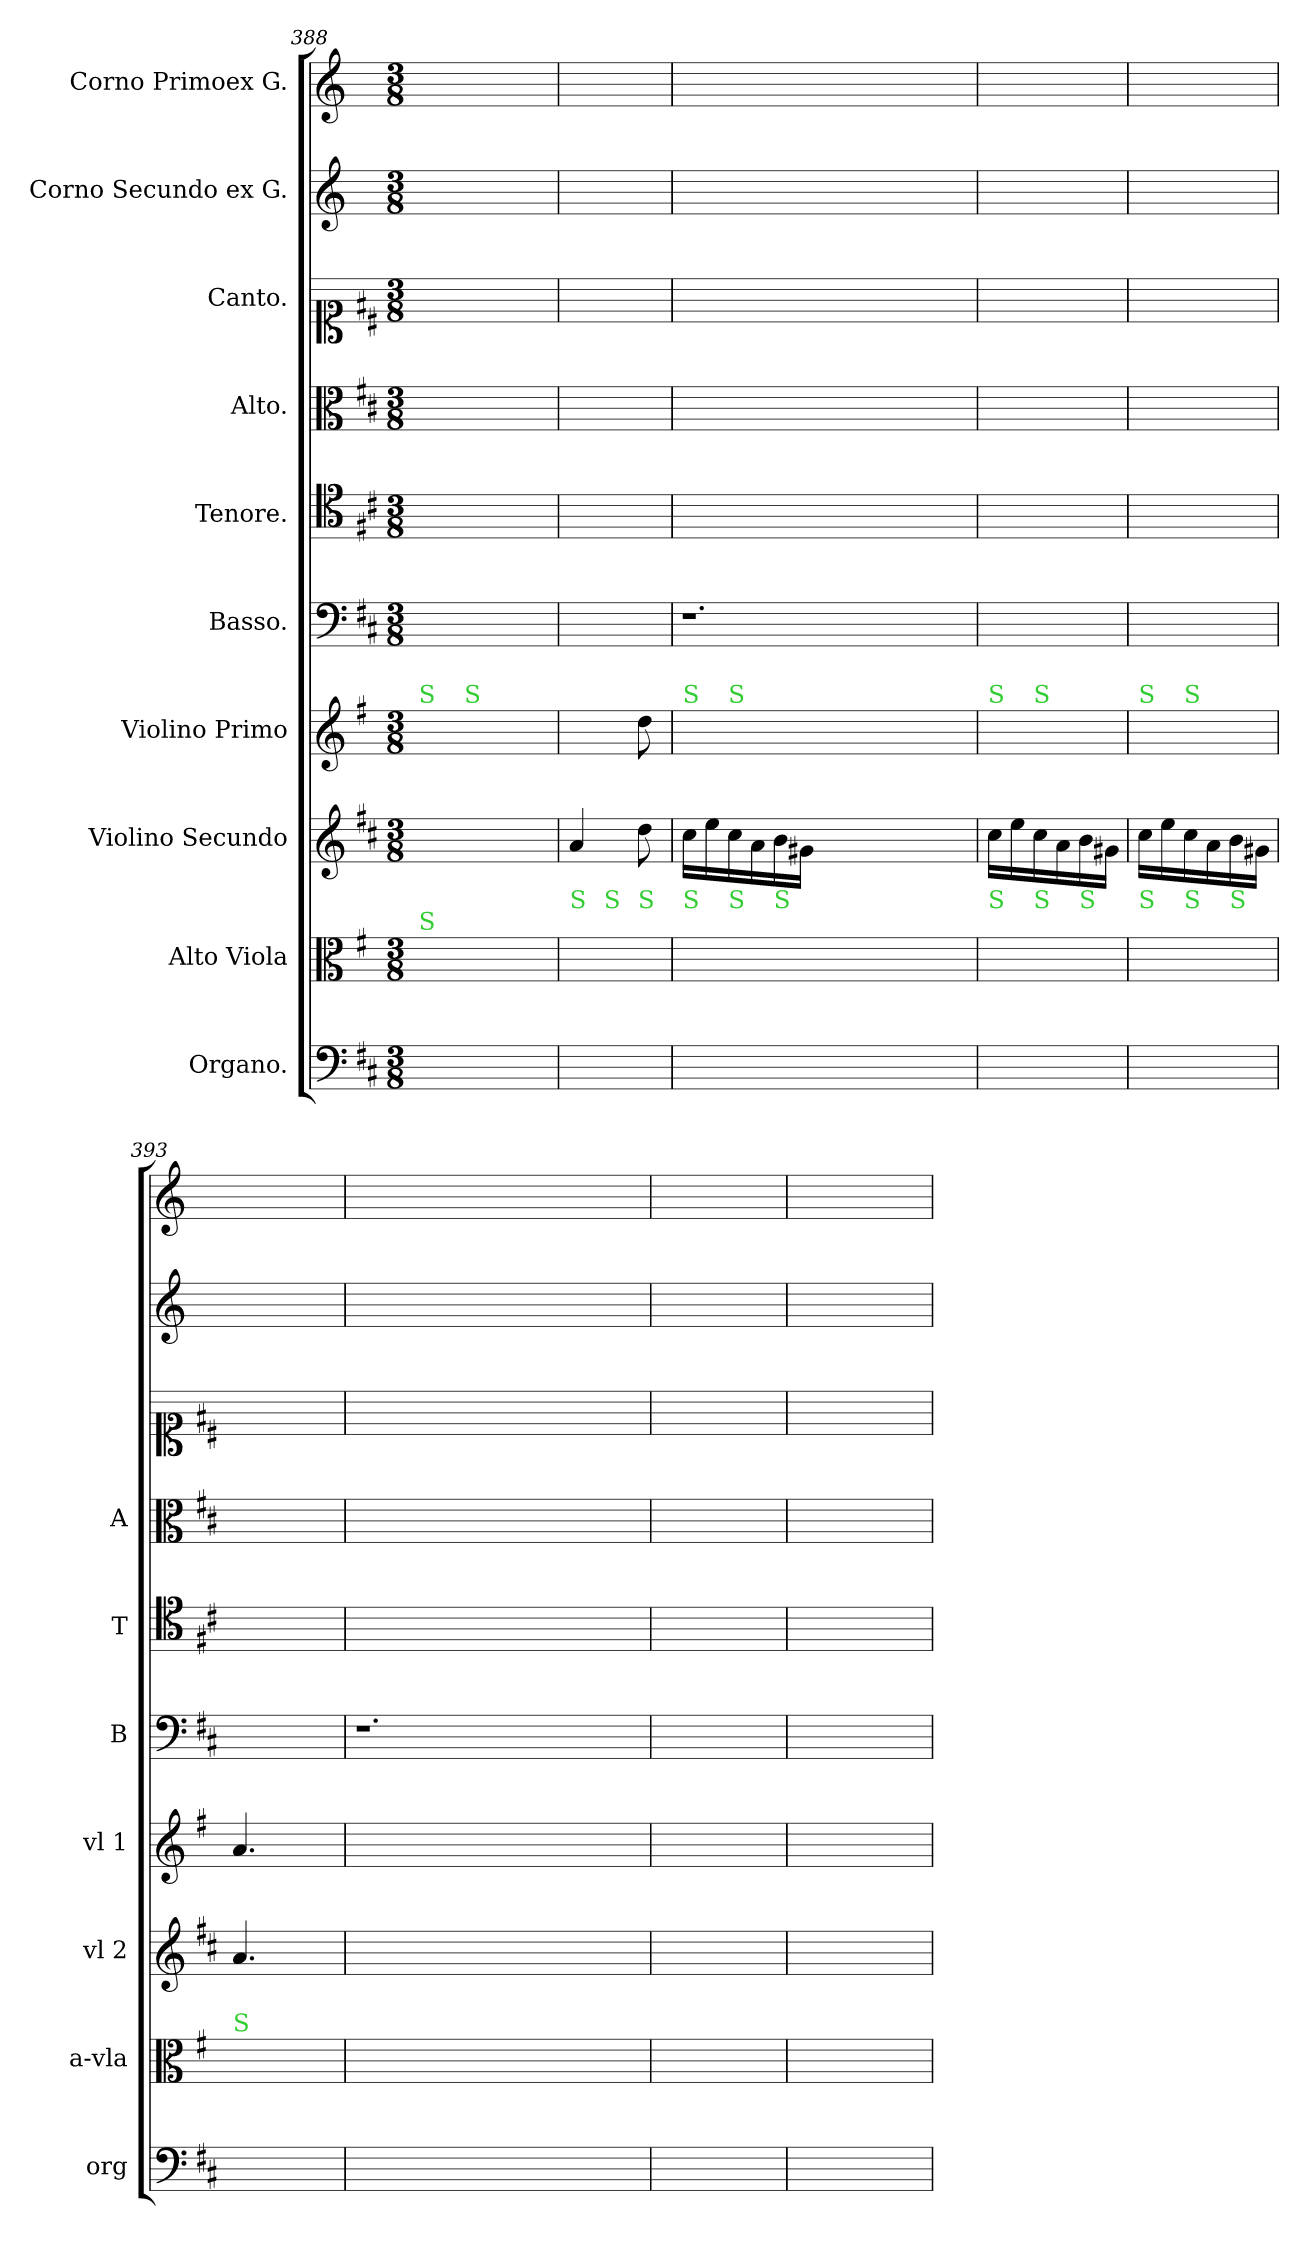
**kern	**kern	**kern	**kern	**kern	**kern	**kern	**kern	**kern	**kern
*part10	*part9	*part8	*part7	*part6	*part5	*part4	*part3	*part2	*part1
*staff10	*staff9	*staff8	*staff7	*staff6	*staff5	*staff4	*staff3	*staff2	*staff1
*I"Organo.	*I"Alto Viola	*I"Violino Secundo	*I"Violino Primo	*I"Basso.	*I"Tenore.	*I"Alto.	*I"Canto.	*I"Corno Secundo ex G.	*I"Corno Primoex G.
*I'org	*I'a-vla	*I'vl 2	*I'vl 1	*I'B	*I'T	*I'A	*	*	*
*clefF4	*clefC3	*clefG2	*clefG2	*clefF4	*clefC4	*clefC3	*clefC1	*clefG2	*clefG2
*	*	*	*	*	*	*	*	*ITrd3c5	*ITrd3c5
*k[f#c#]	*k[f#]	*k[f#c#]	*k[f#]	*k[f#c#]	*k[f#c#]	*k[f#c#]	*k[f#c#]	*k[f#]	*k[f#]
*M3/8	*M3/8	*M3/8	*M3/8	*M3/8	*M3/8	*M3/8	*M3/8	*M3/8	*M3/8
=388	=388	=388	=388	=388	=388	=388	=388	=388	=388
!	!	!	!LO:TX:a:color=limegreen:t=S	!	!	!	!	!	!
!	!LO:TX:a:color=limegreen:t=S	!	!	!	!	!	!	!	!
8AA/Lyy	8c\Lyy	16cc#/LLyy	16cc\LLyy	4.ryy	4.ryy	4.ryy	4.ryy	4.ryy	4.ryy
.	.	16ee/yy	16ee\yy	.	.	.	.	.	.
!	!	!	!LO:TX:a:color=limegreen:t=S	!	!	!	!	!	!
8D/yy	8d\yy	16cc#/yy	16cc\yy	.	.	.	.	.	.
.	.	16a/yy	16a\yy	.	.	.	.	.	.
8E/Jyy	8e\Jyy	16b/yy	16b\yy	.	.	.	.	.	.
.	.	16g#X/JJyy	16g#X\JJyy	.	.	.	.	.	.
=389	=389	=389	=389	=389	=389	=389	=389	=389	=389
*	*^	*	*	*	*	*	*	*	*
!	!LO:TX:a:color=limegreen:t=S	!	!	!	!	!	!	!	!	!
8AA/Lyy	8e/Lyy	8c\Lyy	4a/	4a/yy	4.ryy	4.ryy	4.ryy	4.ryy	4.ryy	4.ryy
!	!LO:TX:a:color=limegreen:t=S	!	!	!	!	!	!	!	!	!
8AA/yy	8e/yy	8c\yy	.	.	.	.	.	.	.	.
!	!LO:TX:a:color=limegreen:t=S	!	!	!	!	!	!	!	!	!
8AA/Jyy	8e/Jyy	8c\Jyy	8dd\	8dd\	.	.	.	.	.	.
=390	=390	=390	=390	=390	=390	=390	=390	=390	=390	=390
!	!	!	!	!LO:TX:a:color=limegreen:t=S	!	!	!	!	!	!
!	!LO:TX:a:color=limegreen:t=S	!	!	!	!	!	!	!	!	!
8AA/Lyy	8e/Lyy	8c\Lyy	16cc#\LL	16cc\LLyy	1.r	4.ryy	4.ryy	4.ryy	4.ryy	4.ryy
.	.	.	16ee\	16ee\yy	.	.	.	.	.	.
!	!	!	!	!LO:TX:a:color=limegreen:t=S	!	!	!	!	!	!
!	!LO:TX:a:color=limegreen:t=S	!	!	!	!	!	!	!	!	!
8AA/yy	8e/yy	8c\yy	16cc#\	16cc\yy	.	.	.	.	.	.
.	.	.	16a\	16a\yy	.	.	.	.	.	.
!	!LO:TX:a:color=limegreen:t=S	!	!	!	!	!	!	!	!	!
8AA/Jyy	8e/Jyy	8c\Jyy	16b\	16b\yy	.	.	.	.	.	.
.	.	.	16g#X\JJ	16g#X\JJyy	.	.	.	.	.	.
1ryy	1ryy	1ryy	1ryy	1ryy	.	1ryy	1ryy	1ryy	1ryy	1ryy
8ryy	8ryy	8ryy	8ryy	8ryy	.	8ryy	8ryy	8ryy	8ryy	8ryy
=391	=391	=391	=391	=391	=391	=391	=391	=391	=391	=391
!	!	!	!	!LO:TX:a:color=limegreen:t=S	!	!	!	!	!	!
!	!LO:TX:a:color=limegreen:t=S	!	!	!	!	!	!	!	!	!
8AA/Lyy	8e/Lyy	8c\Lyy	16cc#\LL	16cc\LLyy	4.ryy	4.ryy	4.ryy	4.ryy	4.ryy	4.ryy
.	.	.	16ee\	16ee\yy	.	.	.	.	.	.
!	!	!	!	!LO:TX:a:color=limegreen:t=S	!	!	!	!	!	!
!	!LO:TX:a:color=limegreen:t=S	!	!	!	!	!	!	!	!	!
8AA/yy	8e/yy	8c\yy	16cc#\	16cc\yy	.	.	.	.	.	.
.	.	.	16a\	16a\yy	.	.	.	.	.	.
!	!LO:TX:a:color=limegreen:t=S	!	!	!	!	!	!	!	!	!
8AA/Jyy	8e/Jyy	8c\Jyy	16b\	16b\yy	.	.	.	.	.	.
.	.	.	16g#X\JJ	16g#X\JJyy	.	.	.	.	.	.
=392	=392	=392	=392	=392	=392	=392	=392	=392	=392	=392
!	!	!	!	!LO:TX:a:color=limegreen:t=S	!	!	!	!	!	!
!	!LO:TX:a:color=limegreen:t=S	!	!	!	!	!	!	!	!	!
8AA/Lyy	8e/Lyy	8c\Lyy	16cc#\LL	16cc\LLyy	4.ryy	4.ryy	4.ryy	4.ryy	4.ryy	4.ryy
.	.	.	16ee\	16ee\yy	.	.	.	.	.	.
!	!	!	!	!LO:TX:a:color=limegreen:t=S	!	!	!	!	!	!
!	!LO:TX:a:color=limegreen:t=S	!	!	!	!	!	!	!	!	!
8AA/yy	8e/yy	8c\yy	16cc#\	16cc\yy	.	.	.	.	.	.
.	.	.	16a\	16a\yy	.	.	.	.	.	.
!	!LO:TX:a:color=limegreen:t=S	!	!	!	!	!	!	!	!	!
8AA/Jyy	8e/Jyy	8c\Jyy	16b\	16b\yy	.	.	.	.	.	.
.	.	.	16g#X\JJ	16g#X\JJyy	.	.	.	.	.	.
=393	=393	=393	=393	=393	=393	=393	=393	=393	=393	=393
!	!LO:TX:a:color=limegreen:t=S	!	!	!	!	!	!	!	!	!
8AA/Lyy	4.e/yy	4.c\yy	4.a/	4.a/	4.ryy	4.ryy	4.ryy	4.ryy	4.ryy	4.ryy
8AA/yy	.	.	.	.	.	.	.	.	.	.
8AA/Jyy	.	.	.	.	.	.	.	.	.	.
*	*v	*v	*	*	*	*	*	*	*	*
=394	=394	=394	=394	=394	=394	=394	=394	=394	=394
8D\Lyy	8f#\Lyy	16dd\LLyy	16dd\LLyy	1.r	4.ryy	4.ryy	4.ryy	4.ryy	4.ryy
.	.	16ff#\Jyy	16ff#\JJyy	.	.	.	.	.	.
8D\yy	8f#\yy	8aa\yy	8aa\Lyy	.	.	.	.	.	.
8D\Jyy	8f#\Jyy	8aa\Jyy	8aa\Jyy	.	.	.	.	.	.
1ryy	1ryy	1ryy	1ryy	.	1ryy	1ryy	1ryy	1ryy	1ryy
8ryy	8ryy	8ryy	8ryy	.	8ryy	8ryy	8ryy	8ryy	8ryy
=395	=395	=395	=395	=395	=395	=395	=395	=395	=395
8D\Lyy	8f#\Lyy	16ff#\LLyy	16ff#\LLyy	4.ryy	4.ryy	4.ryy	4.ryy	4.ryy	4.ryy
.	.	16dd\JJyy	16dd\JJyy	.	.	.	.	.	.
8D\yy	8f#\yy	4aa\yy	4aa\yy	.	.	.	.	.	.
8D\Jyy	8f#\Jyy	.	.	.	.	.	.	.	.
=396	=396	=396	=396	=396	=396	=396	=396	=396	=396
8D\Lyy	8f#\Lyy	16ccn\LLyy	16ccn\LLyy	4.ryy	4.ryy	4.ryy	4.ryy	4.ryy	4.ryy
.	.	16b\Jyy	16b\JJyy	.	.	.	.	.	.
8E\yy	8g\yy	8cc\yy	8cc\Lyy	.	.	.	.	.	.
8F#\Jyy	8d\Jyy	8a\Jyy	8a\Jyy	.	.	.	.	.	.
=	=	=	=	=	=	=	=	=	=
*-	*-	*-	*-	*-	*-	*-	*-	*-	*-
